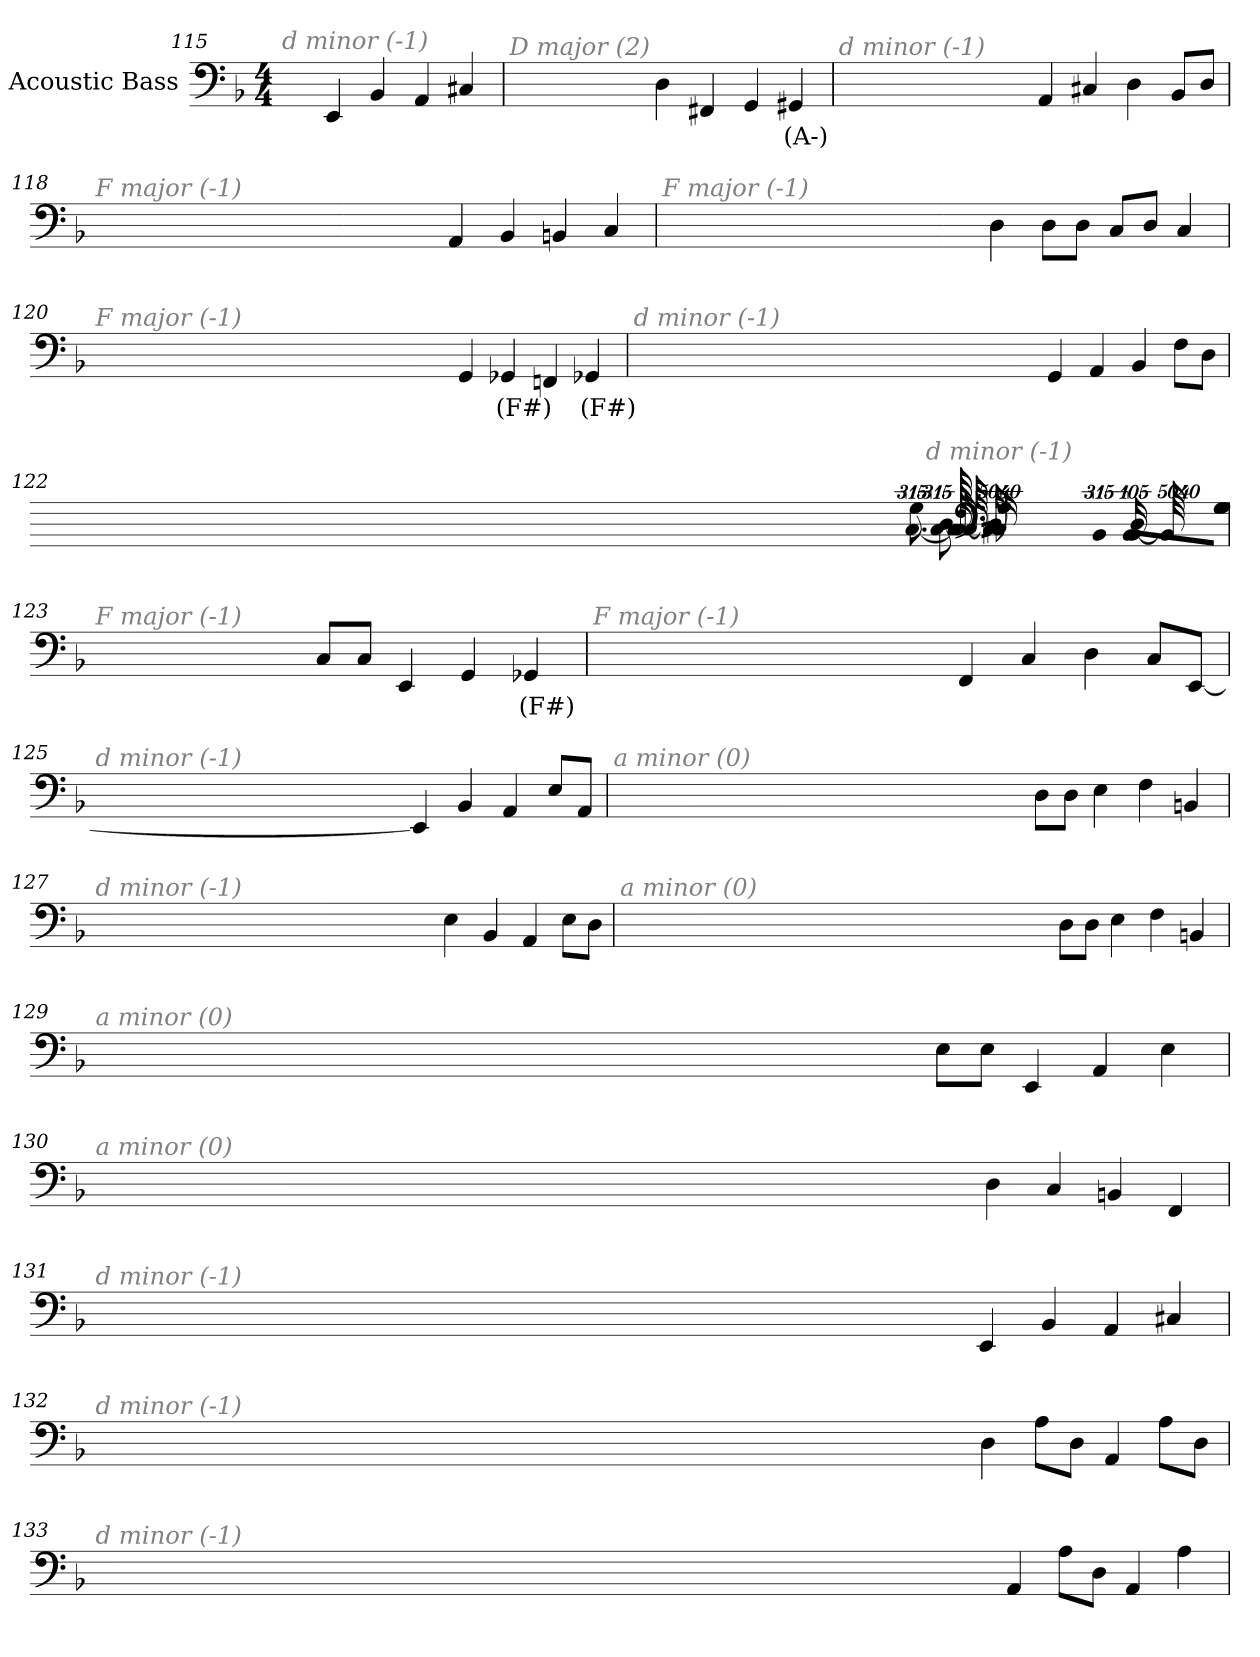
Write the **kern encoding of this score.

**kern	**text
*part1	*part1
*staff1	*staff1
*I"Acoustic Bass	*
*clefF4	*
*ITrd7c12	*
*k[b-]	*
*F:	*
*M4/4	*
=115	=115
!LO:TX:i:color=#808080:t=d minor (-1)	!
4EEE	.
4BBB-	.
4AAA	.
4CC#X	.
=116	=116
!LO:TX:i:color=#808080:t=D major (2)	!
4DD	.
4FFF#X	.
4GGG	.
4GGG#Xi	(A-)
=117	=117
!LO:TX:i:color=#808080:t=d minor (-1)	!
4AAA	.
4CC#X	.
4DD	.
8BBB-L	.
8DDJ	.
=118	=118
!LO:TX:i:color=#808080:t=F major (-1)	!
4AAA	.
4BBB-	.
4BBBn	.
4CC	.
=119	=119
!LO:TX:i:color=#808080:t=F major (-1)	!
4DD	.
8DDL	.
8DDJ	.
8CCL	.
8DDJ	.
4CC	.
=120	=120
!LO:TX:i:color=#808080:t=F major (-1)	!
4GGG	.
4GGG-Xi	(F#)
4FFFn	.
4GGG-Xi	(F#)
=121	=121
!LO:TX:i:color=#808080:t=d minor (-1)	!
4GGG	.
4AAA	.
4BBB-	.
8FFL	.
8DDJ	.
=122	=122
!LO:TX:i:color=#808080:t=d minor (-1)	!
!LO:N:vis=8	!
40320%3347GGL	.
!LO:N:vis=8	!
40320%3347GG	.
!LO:N:vis=8	!
40320%3347DDJ	.
!LO:N:vis=1024	!
[13440%13BBB-L	.
16BBB-L_	.
64BBB-L_	.
!LO:N:vis=256	!
20160%79BBB-L]	.
!LO:N:vis=8	!
40320%3347GG	.
!LO:N:vis=8	!
40320%3347DDJ	.
[16CC#X	.
64CC#_	.
!LO:N:vis=256.	!
10080%59CC#_	.
8CC#_	.
32CC#_	.
128CC#_	.
!LO:N:vis=512	!
40320%79CC#]	.
8GGL	.
8DDJ	.
=123	=123
!LO:TX:i:color=#808080:t=F major (-1)	!
8CCL	.
8CCJ	.
4EEE	.
4GGG	.
4GGG-Xi	(F#)
=124	=124
!LO:TX:i:color=#808080:t=F major (-1)	!
4FFF	.
4CC	.
4DD	.
8CCL	.
[8EEEJ	.
=125	=125
!LO:TX:i:color=#808080:t=d minor (-1)	!
4EEE]	.
4BBB-	.
4AAA	.
8EEL	.
8AAAJ	.
=126	=126
!LO:TX:i:color=#808080:t=a minor (0)	!
8DDL	.
8DDJ	.
4EE	.
4FF	.
4BBBn	.
=127	=127
!LO:TX:i:color=#808080:t=d minor (-1)	!
4EE	.
4BBB-	.
4AAA	.
8EEL	.
8DDJ	.
=128	=128
!LO:TX:i:color=#808080:t=a minor (0)	!
8DDL	.
8DDJ	.
4EE	.
4FF	.
4BBBn	.
=129	=129
!LO:TX:i:color=#808080:t=a minor (0)	!
8EEL	.
8EEJ	.
4EEE	.
4AAA	.
4EE	.
=130	=130
!LO:TX:i:color=#808080:t=a minor (0)	!
4DD	.
4CC	.
4BBBn	.
4FFF	.
=131	=131
!LO:TX:i:color=#808080:t=d minor (-1)	!
4EEE	.
4BBB-	.
4AAA	.
4CC#X	.
=132	=132
!LO:TX:i:color=#808080:t=d minor (-1)	!
4DD	.
8AAL	.
8DDJ	.
4AAA	.
8AAL	.
8DDJ	.
=133	=133
!LO:TX:i:color=#808080:t=d minor (-1)	!
4AAA	.
8AAL	.
8DDJ	.
4AAA	.
4AA	.
=	=
*-	*-
